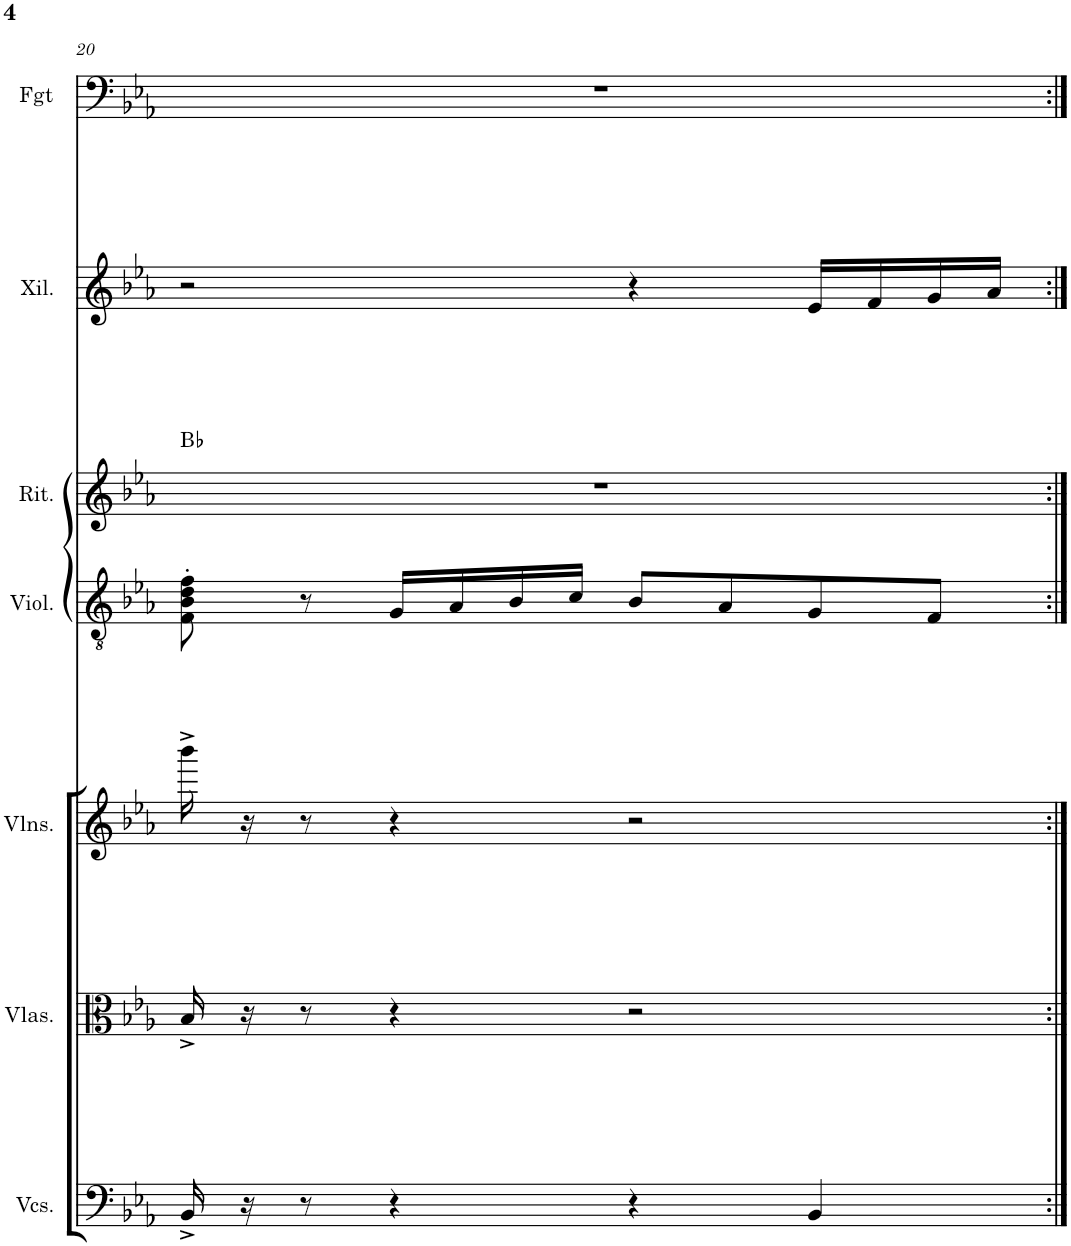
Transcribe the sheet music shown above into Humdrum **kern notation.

**kern	**kern	**kern	**kern	**kern	**harte	**kern	**kern
*part7	*part6	*part5	*part4	*part3	*part3	*part2	*part1
*staff7	*staff6	*staff5	*staff4	*staff3	*	*staff2	*staff1
*I"Violoncelos	*I"Violas	*I"Violinos	*I"Violão	*I"Ritmo	*	*I"Xilofone	*I"Fagote
*I'Vcs.	*I'Vlas.	*I'Vlns.	*I'Viol.	*I'Rit.	*	*I'Xil.	*I'Fgt
!!LO:PB:g=z
*clefF4	*clefC3	*clefG2	*clefGv2	*clefG2	*	*clefG2	*clefF4
*	*	*	*	*	*	*Trd-7c-12	*
*k[b-e-a-]	*k[b-e-a-]	*k[b-e-a-]	*k[b-e-a-]	*k[b-e-a-]	*	*k[b-e-a-]	*k[b-e-a-]
*M4/4	*M4/4	*M4/4	*M4/4	*M4/4	*	*M4/4	*M4/4
=20	=20	=20	=20	=20	=20	=20	=20
16BB-^/	16B-^/	16bbb-^\	8F\' 8B-\' 8d\' 8f\'	1r	Bb:maj	2r	1r
16r	16r	16r	.	.	.	.	.
8r	8r	8r	8r	.	.	.	.
4r	4r	4r	16G/LL	.	.	.	.
.	.	.	16A-/	.	.	.	.
.	.	.	16B-/	.	.	.	.
.	.	.	16c/JJ	.	.	.	.
4r	2r	2r	8B-/L	.	.	4r	.
.	.	.	8A-/	.	.	.	.
4BB-/	.	.	8G/	.	.	16e-/LL	.
.	.	.	.	.	.	16f/	.
.	.	.	8F/J	.	.	16g/	.
.	.	.	.	.	.	16a-/JJ	.
=:|!	=:|!	=:|!	=:|!	=:|!	=:|!	=:|!	=:|!
*-	*-	*-	*-	*-	*-	*-	*-
